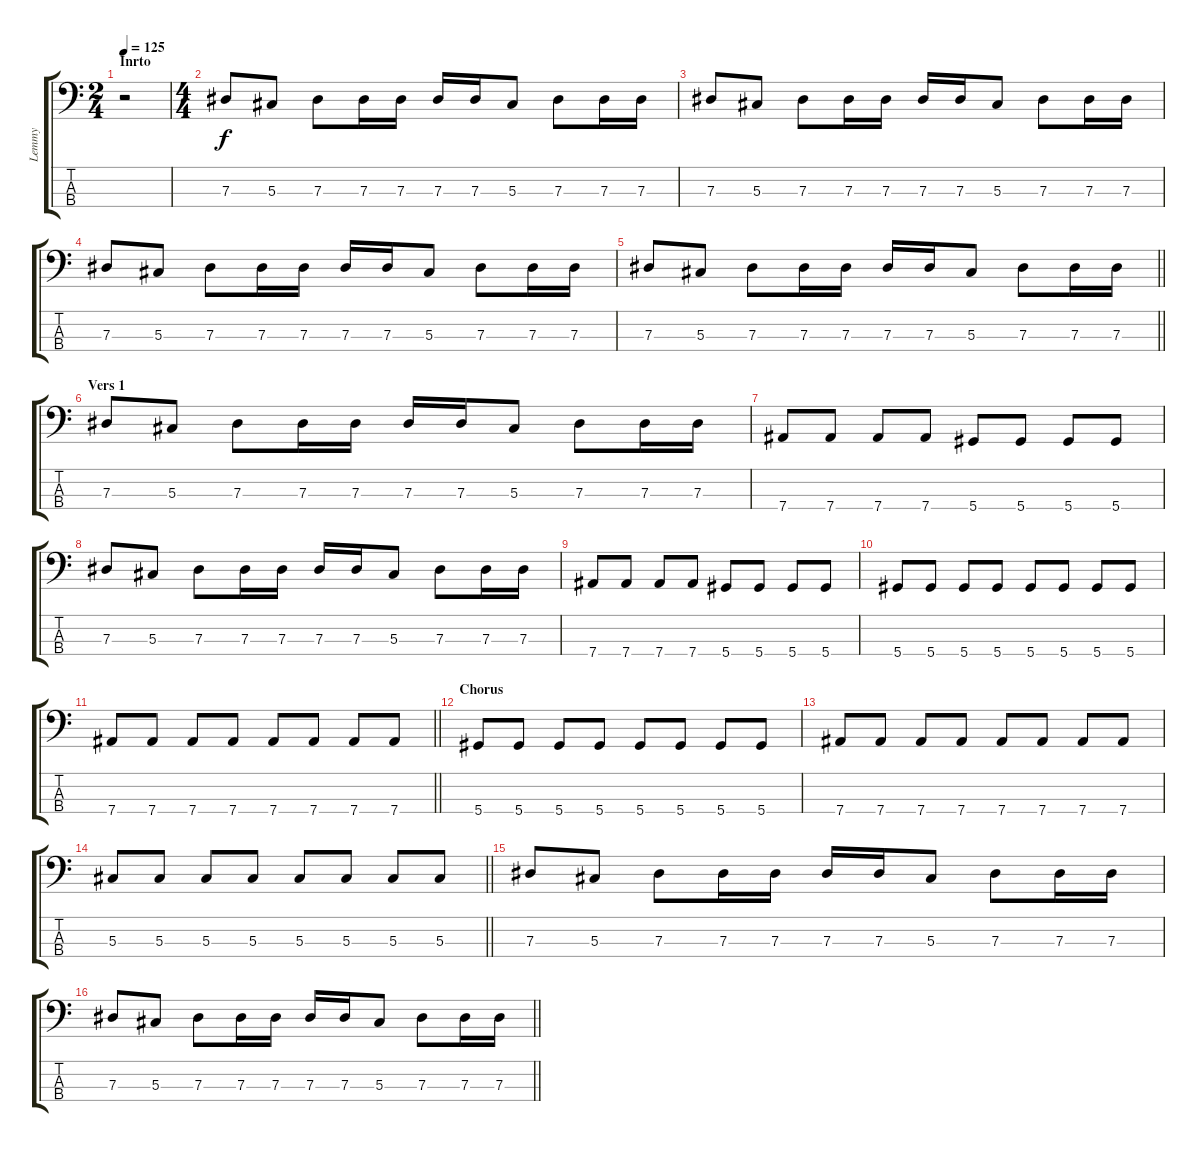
\track ("Lemmy" "Lemmy") {instrument distortionguitar}
\staff {score tabs}
\tuning (Gb2 Db2 Ab1 Eb1) {hide}
\ts (2 4)
\section ("" "Inrto")
\tempo 125
\clef f4
\ks c
r.2{dy f instrument distortionguitar} |
\ts (4 4)
7.3.8 5.3.8 7.3.8 7.3.16 7.3.16 7.3.16 7.3.16 5.3.8 7.3.8 7.3.16 7.3.16 |
7.3.8 5.3.8 7.3.8 7.3.16 7.3.16 7.3.16 7.3.16 5.3.8 7.3.8 7.3.16 7.3.16 |
7.3.8 5.3.8 7.3.8 7.3.16 7.3.16 7.3.16 7.3.16 5.3.8 7.3.8 7.3.16 7.3.16 |
\barLineRight lightlight
7.3.8 5.3.8 7.3.8 7.3.16 7.3.16 7.3.16 7.3.16 5.3.8 7.3.8 7.3.16 7.3.16 |
\section ("" "Vers 1")
7.3.8 5.3.8 7.3.8 7.3.16 7.3.16 7.3.16 7.3.16 5.3.8 7.3.8 7.3.16 7.3.16 |
7.4.8 7.4.8 7.4.8 7.4.8 5.4.8 5.4.8 5.4.8 5.4.8 |
7.3.8 5.3.8 7.3.8 7.3.16 7.3.16 7.3.16 7.3.16 5.3.8 7.3.8 7.3.16 7.3.16 |
7.4.8 7.4.8 7.4.8 7.4.8 5.4.8 5.4.8 5.4.8 5.4.8 |
5.4.8 5.4.8 5.4.8 5.4.8 5.4.8 5.4.8 5.4.8 5.4.8 |
\barLineRight lightlight
7.4.8 7.4.8 7.4.8 7.4.8 7.4.8 7.4.8 7.4.8 7.4.8 |
\section ("" "Chorus")
5.4.8 5.4.8 5.4.8 5.4.8 5.4.8 5.4.8 5.4.8 5.4.8 |
7.4.8 7.4.8 7.4.8 7.4.8 7.4.8 7.4.8 7.4.8 7.4.8 |
\barLineRight lightlight
5.3.8 5.3.8 5.3.8 5.3.8 5.3.8 5.3.8 5.3.8 5.3.8 |
7.3.8 5.3.8 7.3.8 7.3.16 7.3.16 7.3.16 7.3.16 5.3.8 7.3.8 7.3.16 7.3.16 |
\barLineRight lightlight
7.3.8 5.3.8 7.3.8 7.3.16 7.3.16 7.3.16 7.3.16 5.3.8 7.3.8 7.3.16 7.3.16
